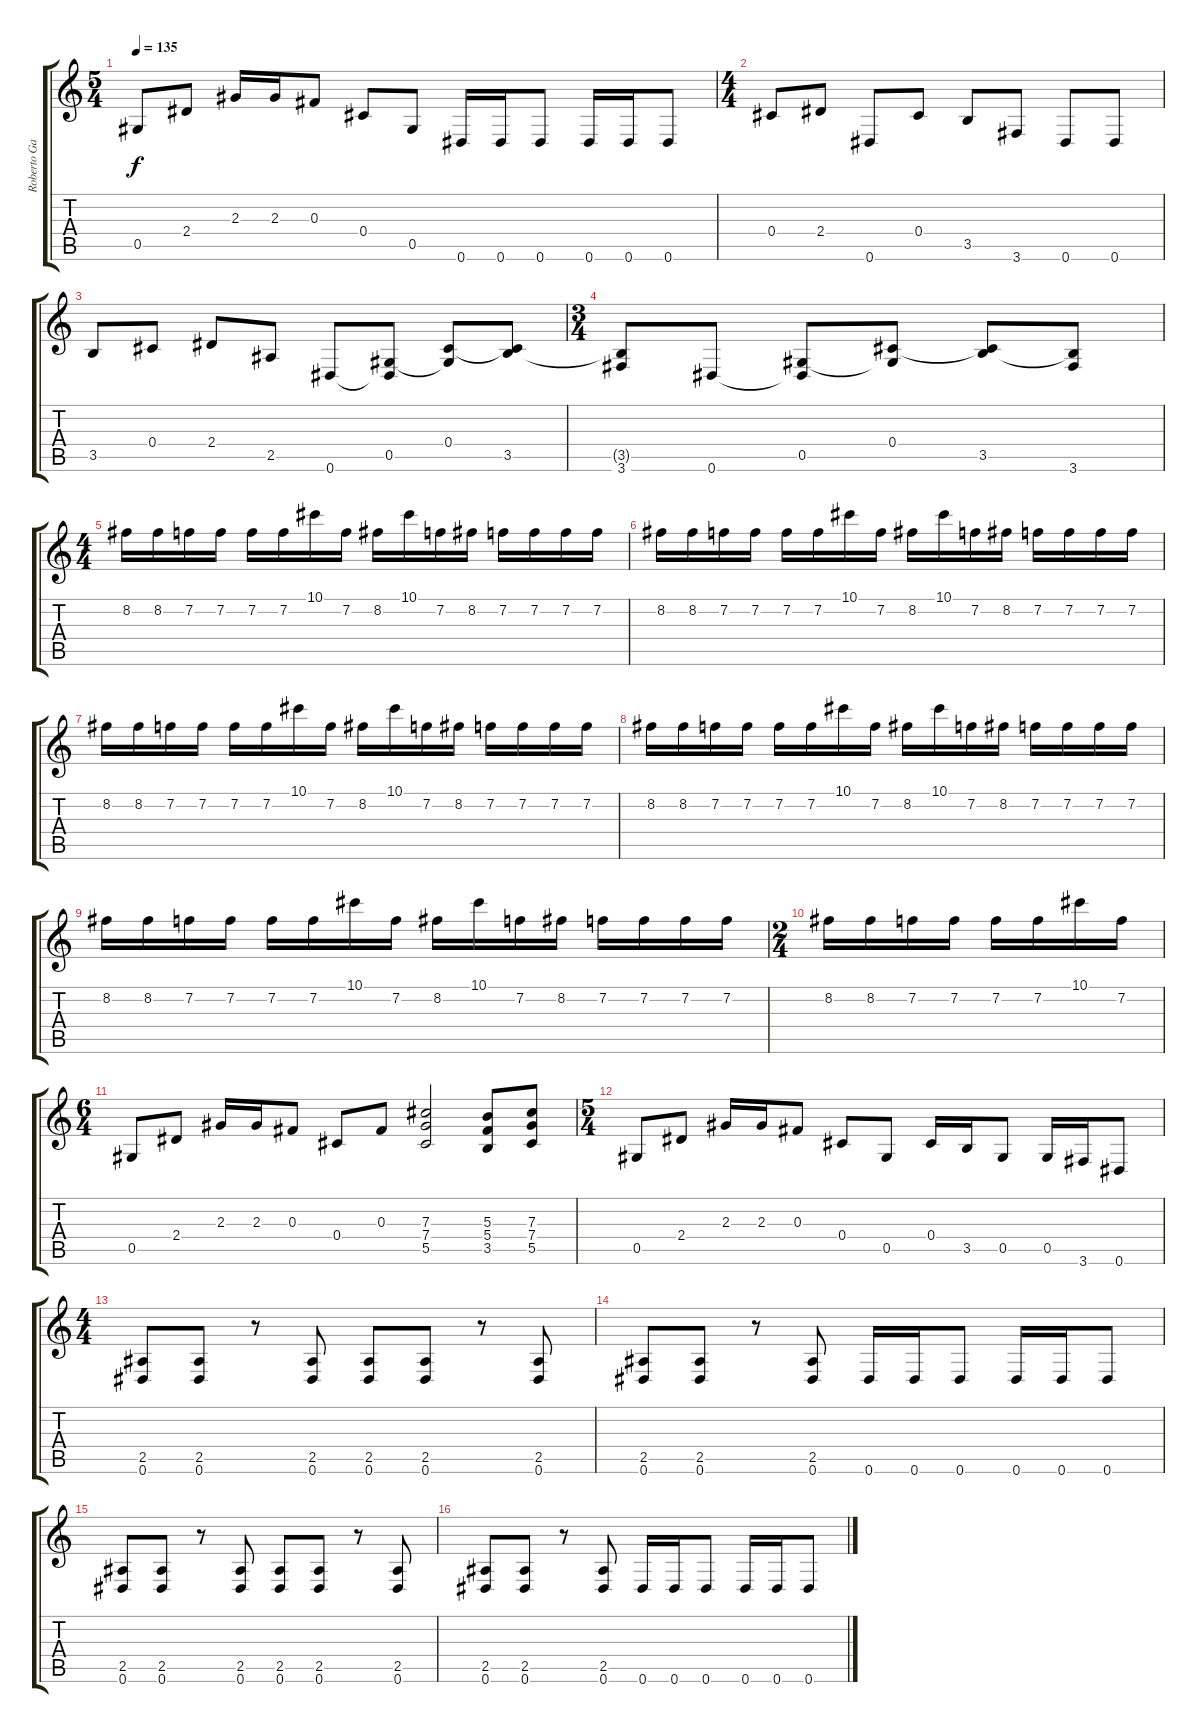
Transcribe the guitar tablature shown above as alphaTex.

\track ("Roberto García" "Roberto Ga") {instrument distortionguitar}
\staff {score tabs}
\tuning (Eb4 Bb3 Gb3 Db3 Ab2 Eb2) {hide}
\ts (5 4)
\tempo 135
\clef g2
\ks c
0.5.8{dy f} 2.4.8 2.3.16 2.3.16 0.3.8 0.4.8 0.5.8 0.6.16 0.6.16 0.6.8 0.6.16 0.6.16 0.6.8 |
\ts (4 4)
0.4.8 2.4.8 0.6.8 0.4.8 3.5.8 3.6.8 0.6.8 0.6.8 |
3.5.8 0.4.8 2.4.8 2.5.8 0.6.8 (0.5 0.6{t}).8 (0.4 0.5{t}).8 (0.4{t} 3.5).8 |
\ts (3 4)
(3.5{t} 3.6).8 0.6.8 (0.5 0.6{t}).8 (0.4 0.5{t}).8 (0.4{t} 3.5).8 (3.5{t} 3.6).8 |
\ts (4 4)
8.2.16 8.2.16 7.2.16 7.2.16 7.2.16 7.2.16 10.1.16 7.2.16 8.2.16 10.1.16 7.2.16 8.2.16 7.2.16 7.2.16 7.2.16 7.2.16 |
8.2.16 8.2.16 7.2.16 7.2.16 7.2.16 7.2.16 10.1.16 7.2.16 8.2.16 10.1.16 7.2.16 8.2.16 7.2.16 7.2.16 7.2.16 7.2.16 |
8.2.16 8.2.16 7.2.16 7.2.16 7.2.16 7.2.16 10.1.16 7.2.16 8.2.16 10.1.16 7.2.16 8.2.16 7.2.16 7.2.16 7.2.16 7.2.16 |
8.2.16 8.2.16 7.2.16 7.2.16 7.2.16 7.2.16 10.1.16 7.2.16 8.2.16 10.1.16 7.2.16 8.2.16 7.2.16 7.2.16 7.2.16 7.2.16 |
8.2.16 8.2.16 7.2.16 7.2.16 7.2.16 7.2.16 10.1.16 7.2.16 8.2.16 10.1.16 7.2.16 8.2.16 7.2.16 7.2.16 7.2.16 7.2.16 |
\ts (2 4)
8.2.16 8.2.16 7.2.16 7.2.16 7.2.16 7.2.16 10.1.16 7.2.16 |
\ts (6 4)
0.5.8 2.4.8 2.3.16 2.3.16 0.3.8 0.4.8 0.3.8 (7.3 7.4 5.5).2 (5.3 5.4 3.5).8 (7.3 7.4 5.5).8 |
\ts (5 4)
0.5.8 2.4.8 2.3.16 2.3.16 0.3.8 0.4.8 0.5.8 0.4.16 3.5.16 0.5.8 0.5.16 3.6.16 0.6.8 |
\ts (4 4)
(2.5 0.6).8 (2.5 0.6).8 r.8 (2.5 0.6).8 (2.5 0.6).8 (2.5 0.6).8 r.8 (2.5 0.6).8 |
(2.5 0.6).8 (2.5 0.6).8 r.8 (2.5 0.6).8 0.6.16 0.6.16 0.6.8 0.6.16 0.6.16 0.6.8 |
(2.5 0.6).8 (2.5 0.6).8 r.8 (2.5 0.6).8 (2.5 0.6).8 (2.5 0.6).8 r.8 (2.5 0.6).8 |
(2.5 0.6).8 (2.5 0.6).8 r.8 (2.5 0.6).8 0.6.16 0.6.16 0.6.8 0.6.16 0.6.16 0.6.8
